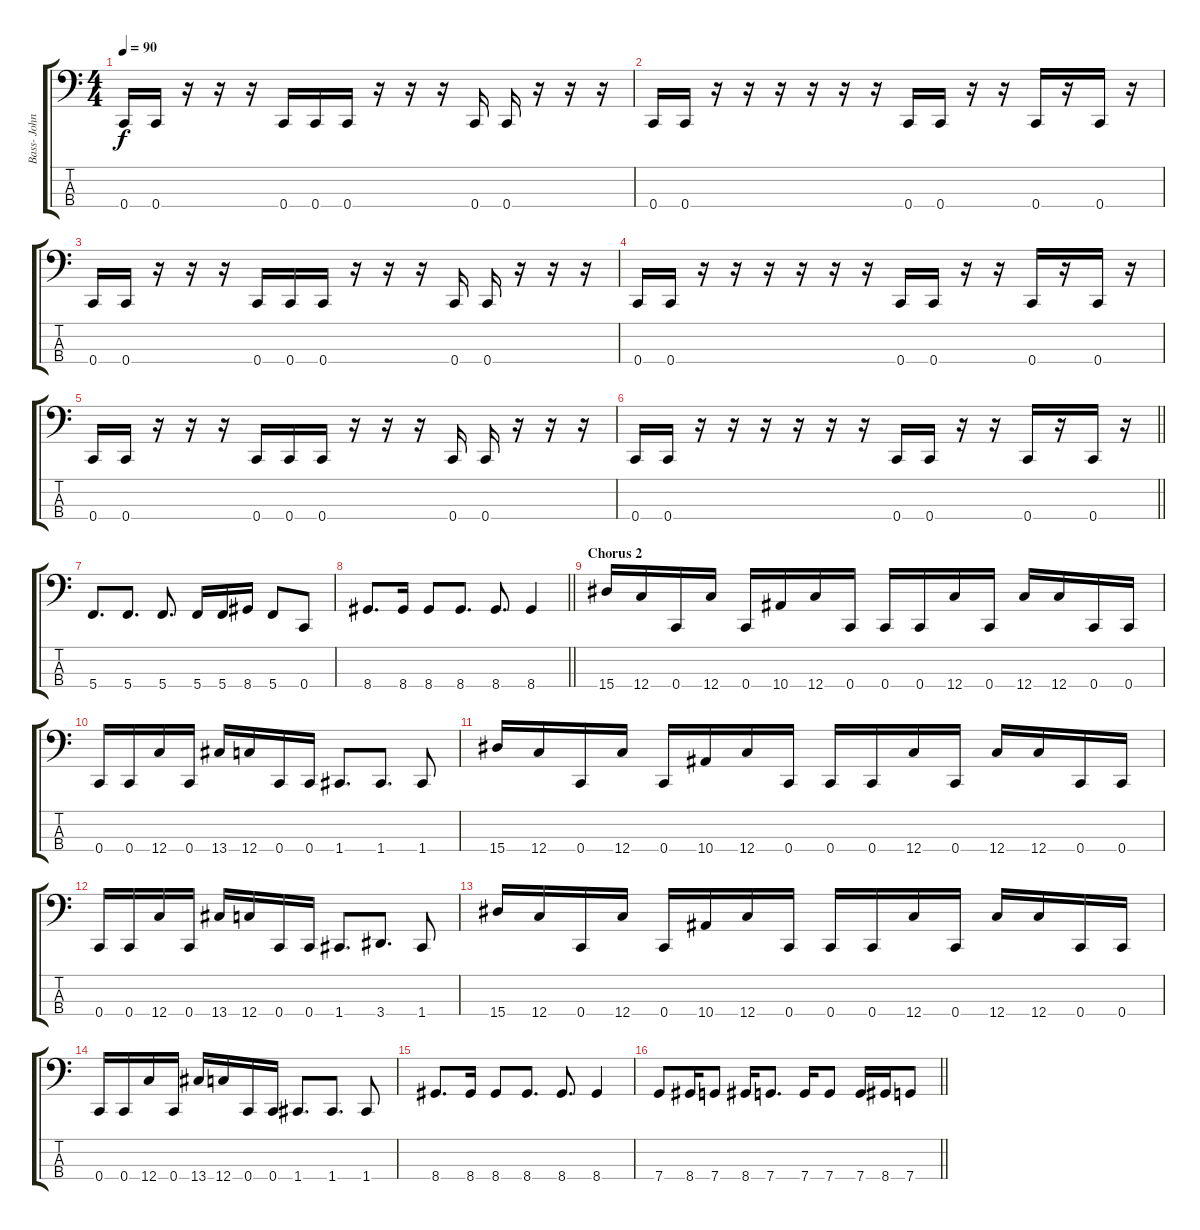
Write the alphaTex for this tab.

\track ("Bass- John Moyer" "Bass- John") {instrument electricbassfinger}
\staff {score tabs}
\tuning (F2 C2 G1 C1) {hide}
\ts (4 4)
\tempo 90
\clef f4
\ks c
0.4.16{dy f} 0.4.16 r.16 r.16 r.16 0.4.16 0.4.16 0.4.16 r.16 r.16 r.16 0.4.16 0.4.16 r.16 r.16 r.16 |
0.4.16 0.4.16 r.16 r.16 r.16 r.16 r.16 r.16 0.4.16 0.4.16 r.16 r.16 0.4.16 r.16 0.4.16 r.16 |
0.4.16 0.4.16 r.16 r.16 r.16 0.4.16 0.4.16 0.4.16 r.16 r.16 r.16 0.4.16 0.4.16 r.16 r.16 r.16 |
0.4.16 0.4.16 r.16 r.16 r.16 r.16 r.16 r.16 0.4.16 0.4.16 r.16 r.16 0.4.16 r.16 0.4.16 r.16 |
0.4.16 0.4.16 r.16 r.16 r.16 0.4.16 0.4.16 0.4.16 r.16 r.16 r.16 0.4.16 0.4.16 r.16 r.16 r.16 |
\barLineRight lightlight
0.4.16 0.4.16 r.16 r.16 r.16 r.16 r.16 r.16 0.4.16 0.4.16 r.16 r.16 0.4.16 r.16 0.4.16 r.16 |
5.4.8{d} 5.4.8{d} 5.4.8{d} 5.4.16 5.4.16 8.4.16 5.4.8 0.4.8 |
\barLineRight lightlight
8.4.8{d} 8.4.16 8.4.8 8.4.8{d} 8.4.8{d} 8.4.4 |
\section ("" "Chorus 2")
15.4.16 12.4.16 0.4.16 12.4.16 0.4.16 10.4.16 12.4.16 0.4.16 0.4.16 0.4.16 12.4.16 0.4.16 12.4.16 12.4.16 0.4.16 0.4.16 |
0.4.16 0.4.16 12.4.16 0.4.16 13.4.16 12.4.16 0.4.16 0.4.16 1.4.8{d} 1.4.8{d} 1.4.8 |
15.4.16 12.4.16 0.4.16 12.4.16 0.4.16 10.4.16 12.4.16 0.4.16 0.4.16 0.4.16 12.4.16 0.4.16 12.4.16 12.4.16 0.4.16 0.4.16 |
0.4.16 0.4.16 12.4.16 0.4.16 13.4.16 12.4.16 0.4.16 0.4.16 1.4.8{d} 3.4.8{d} 1.4.8 |
15.4.16 12.4.16 0.4.16 12.4.16 0.4.16 10.4.16 12.4.16 0.4.16 0.4.16 0.4.16 12.4.16 0.4.16 12.4.16 12.4.16 0.4.16 0.4.16 |
0.4.16 0.4.16 12.4.16 0.4.16 13.4.16 12.4.16 0.4.16 0.4.16 1.4.8{d} 1.4.8{d} 1.4.8 |
8.4.8{d} 8.4.16 8.4.8 8.4.8{d} 8.4.8{d} 8.4.4 |
\barLineRight lightlight
7.4.8 8.4.16 7.4.8 8.4.16 7.4.8{d} 7.4.16 7.4.8 7.4.16 8.4.16 7.4.8
